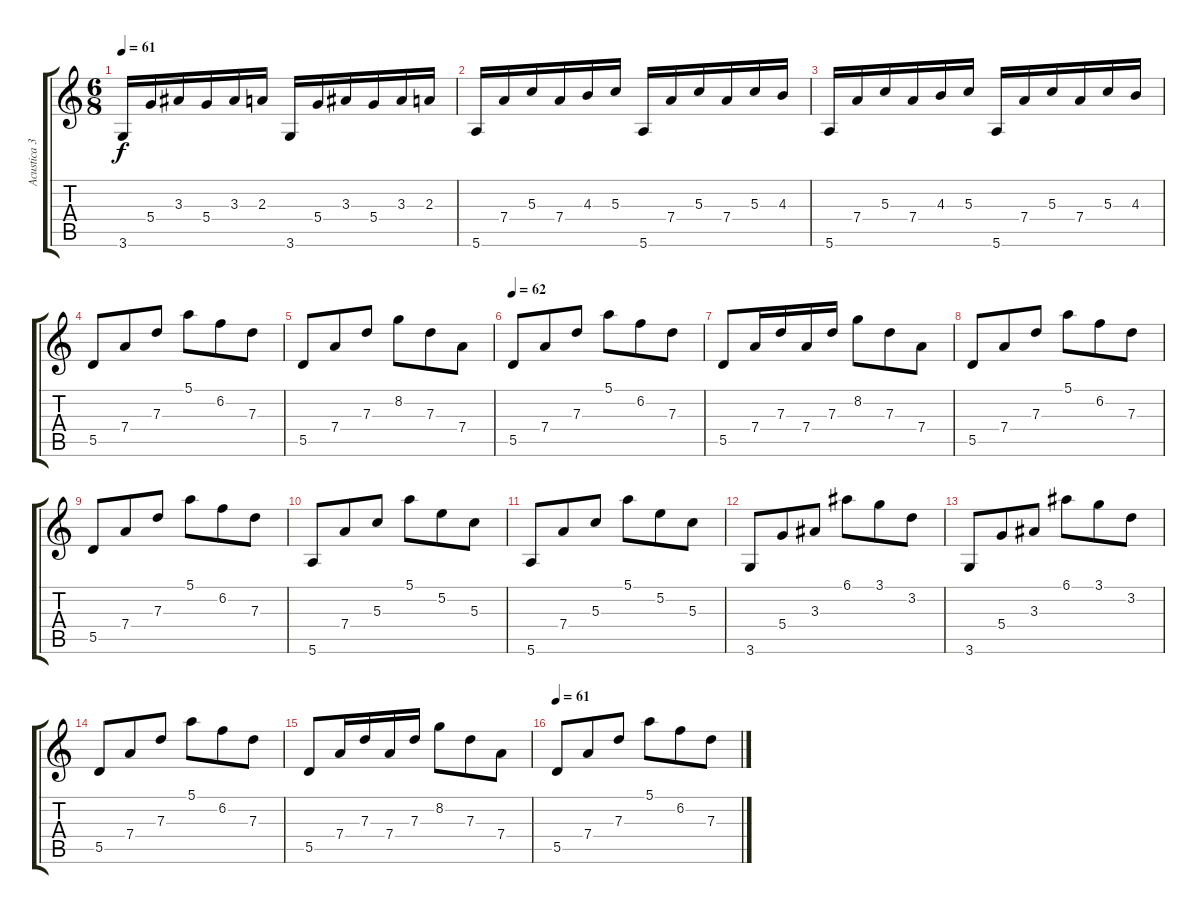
\track ("Acustica 3" "Acustica 3") {instrument acousticguitarnylon}
\staff {score tabs}
\tuning (E4 B3 G3 D3 A2 E2) {hide}
\ts (6 8)
\tempo 61
\clef g2
\ks c
3.6.16{dy f} 5.4.16 3.3.16 5.4.16 3.3.16 2.3.16 3.6.16 5.4.16 3.3.16 5.4.16 3.3.16 2.3.16 |
5.6.16 7.4.16 5.3.16 7.4.16 4.3.16 5.3.16 5.6.16 7.4.16 5.3.16 7.4.16 5.3.16 4.3.16 |
5.6.16 7.4.16 5.3.16 7.4.16 4.3.16 5.3.16 5.6.16 7.4.16 5.3.16 7.4.16 5.3.16 4.3.16 |
5.5.8 7.4.8 7.3.8 5.1.8 6.2.8 7.3.8 |
5.5.8 7.4.8 7.3.8 8.2.8 7.3.8 7.4.8 |
\tempo 62
5.5.8 7.4.8 7.3.8 5.1.8 6.2.8 7.3.8 |
5.5.8 7.4.16 7.3.16 7.4.16 7.3.16 8.2.8 7.3.8 7.4.8 |
5.5.8 7.4.8 7.3.8 5.1.8 6.2.8 7.3.8 |
5.5.8 7.4.8 7.3.8 5.1.8 6.2.8 7.3.8 |
5.6.8 7.4.8 5.3.8 5.1.8 5.2.8 5.3.8 |
5.6.8 7.4.8 5.3.8 5.1.8 5.2.8 5.3.8 |
3.6.8 5.4.8 3.3.8 6.1.8 3.1.8 3.2.8 |
3.6.8 5.4.8 3.3.8 6.1.8 3.1.8 3.2.8 |
5.5.8 7.4.8 7.3.8 5.1.8 6.2.8 7.3.8 |
5.5.8 7.4.16 7.3.16 7.4.16 7.3.16 8.2.8 7.3.8 7.4.8 |
\tempo 61
5.5.8 7.4.8 7.3.8 5.1.8 6.2.8 7.3.8
